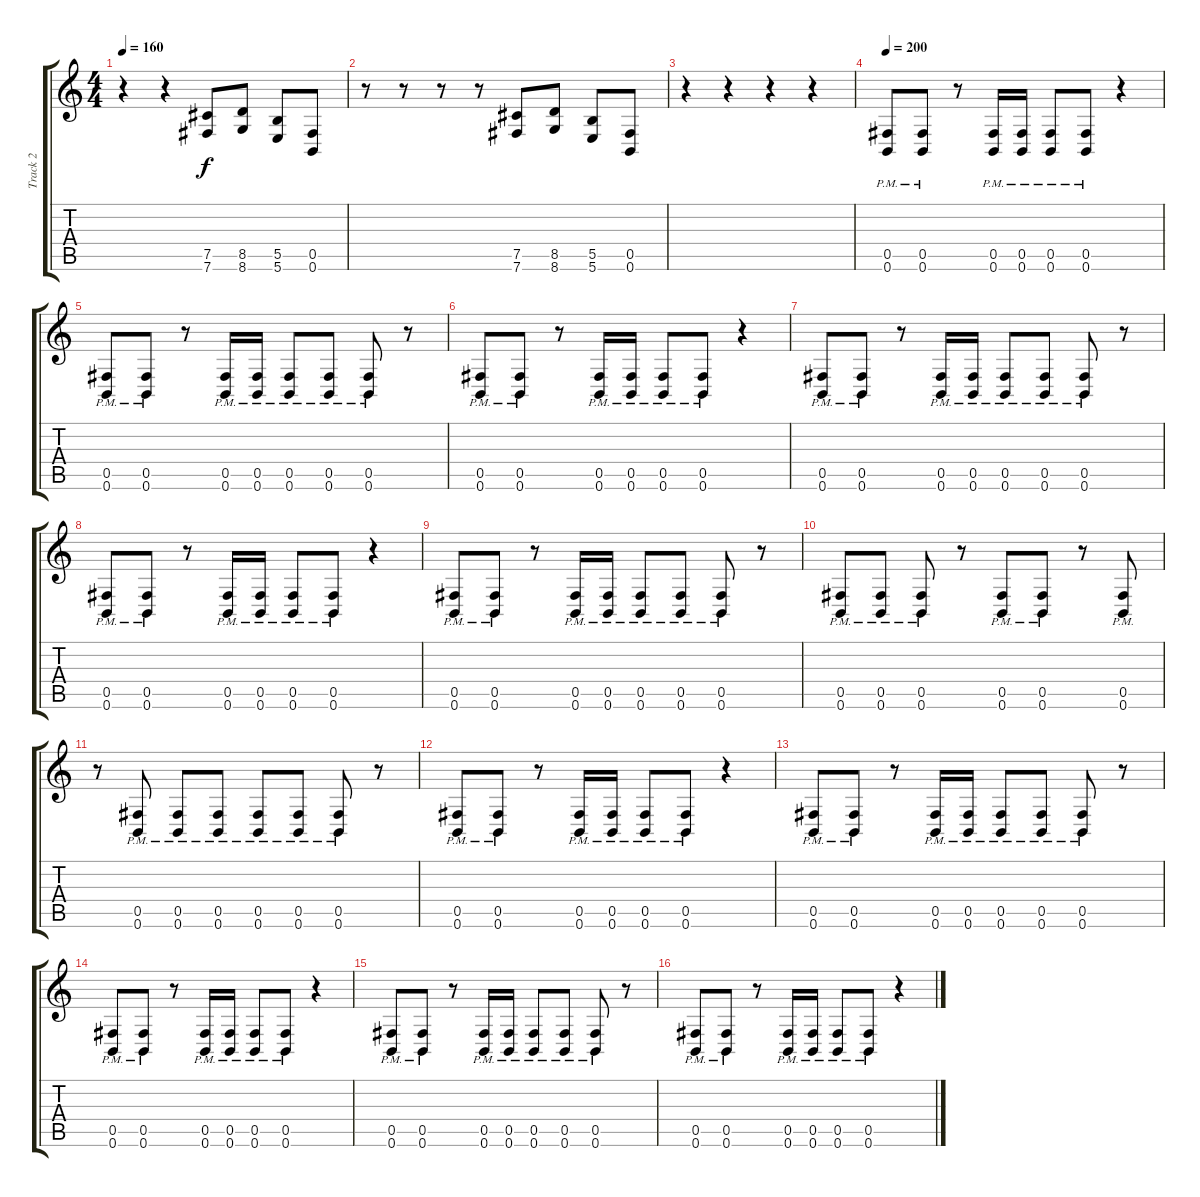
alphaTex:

\track ("Track 2" "Track 2") {instrument distortionguitar}
\staff {score tabs}
\tuning (Db4 Ab3 E3 B2 Gb2 B1) {hide}
\ts (4 4)
\tempo 160
\clef g2
\ks c
r.4{dy f} r.4 (7.5 7.6).8 (8.5 8.6).8 (5.5 5.6).8 (0.5 0.6).8 |
r.8 r.8 r.8 r.8 (7.5 7.6).8 (8.5 8.6).8 (5.5 5.6).8 (0.5 0.6).8 |
r.4 r.4 r.4 r.4 |
\tempo 200
(0.5{pm} 0.6{pm}).8 (0.5{pm} 0.6{pm}).8 r.8 (0.5{pm} 0.6{pm}).16 (0.5{pm} 0.6{pm}).16 (0.5{pm} 0.6{pm}).8 (0.5{pm} 0.6{pm}).8 r.4 |
(0.5{pm} 0.6{pm}).8 (0.5{pm} 0.6{pm}).8 r.8 (0.5{pm} 0.6{pm}).16 (0.5{pm} 0.6{pm}).16 (0.5{pm} 0.6{pm}).8 (0.5{pm} 0.6{pm}).8 (0.5{pm} 0.6{pm}).8 r.8 |
(0.5{pm} 0.6{pm}).8 (0.5{pm} 0.6{pm}).8 r.8 (0.5{pm} 0.6{pm}).16 (0.5{pm} 0.6{pm}).16 (0.5{pm} 0.6{pm}).8 (0.5{pm} 0.6{pm}).8 r.4 |
(0.5{pm} 0.6{pm}).8 (0.5{pm} 0.6{pm}).8 r.8 (0.5{pm} 0.6{pm}).16 (0.5{pm} 0.6{pm}).16 (0.5{pm} 0.6{pm}).8 (0.5{pm} 0.6{pm}).8 (0.5{pm} 0.6{pm}).8 r.8 |
(0.5{pm} 0.6{pm}).8 (0.5{pm} 0.6{pm}).8 r.8 (0.5{pm} 0.6{pm}).16 (0.5{pm} 0.6{pm}).16 (0.5{pm} 0.6{pm}).8 (0.5{pm} 0.6{pm}).8 r.4 |
(0.5{pm} 0.6{pm}).8 (0.5{pm} 0.6{pm}).8 r.8 (0.5{pm} 0.6{pm}).16 (0.5{pm} 0.6{pm}).16 (0.5{pm} 0.6{pm}).8 (0.5{pm} 0.6{pm}).8 (0.5{pm} 0.6{pm}).8 r.8 |
(0.5{pm} 0.6{pm}).8 (0.5{pm} 0.6{pm}).8 (0.5{pm} 0.6{pm}).8 r.8 (0.5{pm} 0.6{pm}).8 (0.5{pm} 0.6{pm}).8 r.8 (0.5{pm} 0.6{pm}).8 |
r.8 (0.5{pm} 0.6{pm}).8 (0.5{pm} 0.6{pm}).8 (0.5{pm} 0.6{pm}).8 (0.5{pm} 0.6{pm}).8 (0.5{pm} 0.6{pm}).8 (0.5{pm} 0.6{pm}).8 r.8 |
(0.5{pm} 0.6{pm}).8 (0.5{pm} 0.6{pm}).8 r.8 (0.5{pm} 0.6{pm}).16 (0.5{pm} 0.6{pm}).16 (0.5{pm} 0.6{pm}).8 (0.5{pm} 0.6{pm}).8 r.4 |
(0.5{pm} 0.6{pm}).8 (0.5{pm} 0.6{pm}).8 r.8 (0.5{pm} 0.6{pm}).16 (0.5{pm} 0.6{pm}).16 (0.5{pm} 0.6{pm}).8 (0.5{pm} 0.6{pm}).8 (0.5{pm} 0.6{pm}).8 r.8 |
(0.5{pm} 0.6{pm}).8 (0.5{pm} 0.6{pm}).8 r.8 (0.5{pm} 0.6{pm}).16 (0.5{pm} 0.6{pm}).16 (0.5{pm} 0.6{pm}).8 (0.5{pm} 0.6{pm}).8 r.4 |
(0.5{pm} 0.6{pm}).8 (0.5{pm} 0.6{pm}).8 r.8 (0.5{pm} 0.6{pm}).16 (0.5{pm} 0.6{pm}).16 (0.5{pm} 0.6{pm}).8 (0.5{pm} 0.6{pm}).8 (0.5{pm} 0.6{pm}).8 r.8 |
(0.5{pm} 0.6{pm}).8 (0.5{pm} 0.6{pm}).8 r.8 (0.5{pm} 0.6{pm}).16 (0.5{pm} 0.6{pm}).16 (0.5{pm} 0.6{pm}).8 (0.5{pm} 0.6{pm}).8 r.4
